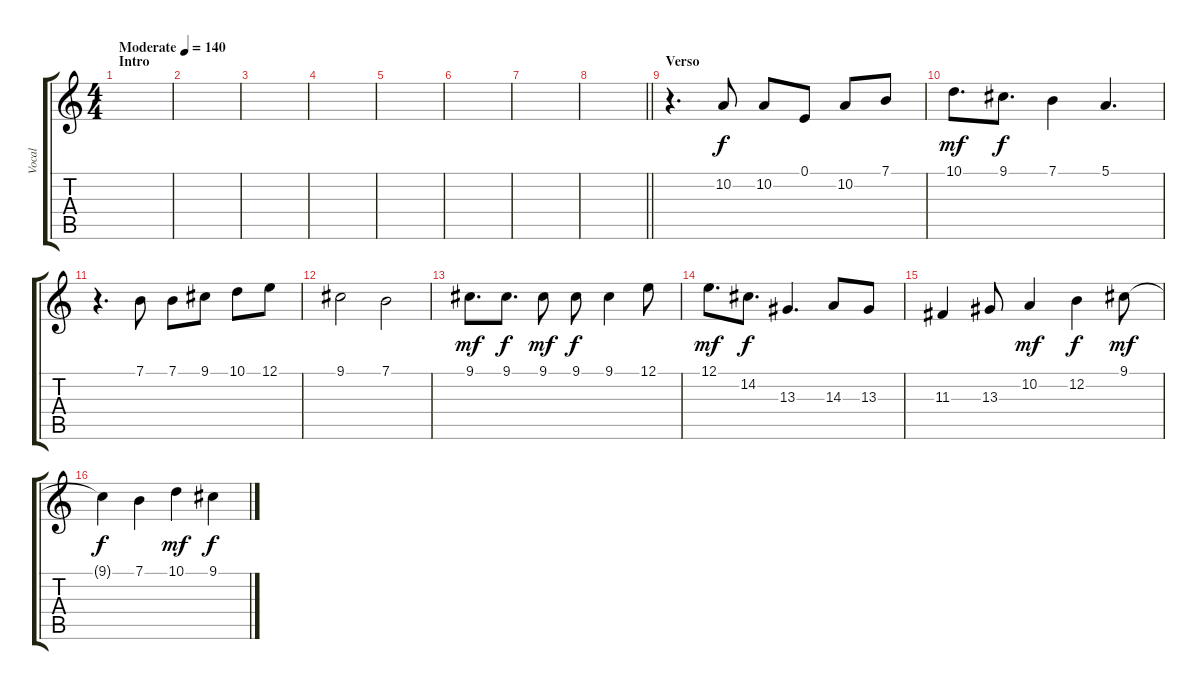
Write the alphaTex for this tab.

\track ("Vocal" "Vocal") {instrument electricgrandpiano}
\staff {score tabs}
\tuning (E4 B3 G3 D3 A2 E2) {hide}
\ts (4 4)
\section ("" "Intro")
\tempo (140 "Moderate")
\clef g2
\ks c
|
|
|
|
|
|
|
\barLineRight lightlight
|
\section ("" "Verso")
r.4{d} 10.2.8 10.2.8 0.1.8 10.2.8 7.1.8 |
10.1.8{d dy mf} 9.1.8{d dy f} 7.1.4 5.1.4{d} |
r.4{d} 7.1.8 7.1.8 9.1.8 10.1.8 12.1.8 |
9.1.2 7.1.2 |
9.1.8{d dy mf} 9.1.8{d dy f} 9.1.8{dy mf} 9.1.8{dy f} 9.1.4 12.1.8 |
12.1.8{d dy mf} 14.2.8{d dy f} 13.3.4{d} 14.3.8 13.3.8 |
11.3.4 13.3.8 10.2.4{dy mf} 12.2.4{dy f} 9.1.8{dy mf} |
9.1{t}.4{dy f} 7.1.4 10.1.4{dy mf} 9.1.4{dy f}
